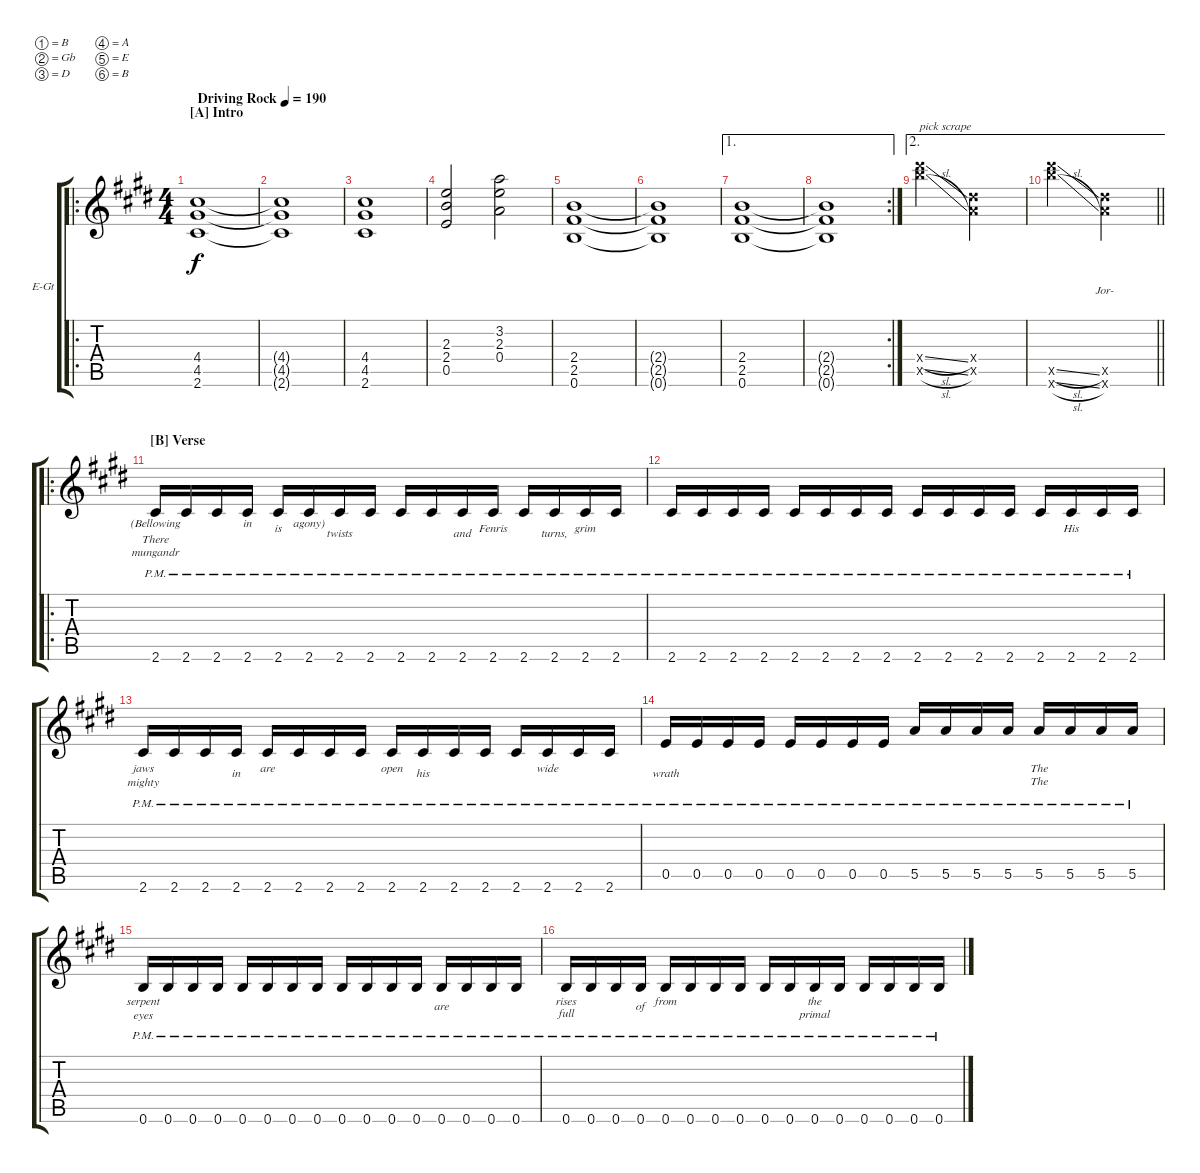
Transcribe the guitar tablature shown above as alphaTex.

\bracketExtendMode groupsimilarinstruments
\firstSystemTrackNameOrientation horizontal
\otherSystemsTrackNameOrientation horizontal
\track ("Rhythm" "E-Gt") {instrument distortionguitar}
\staff {score tabs}
\tuning (B3 Gb3 D3 A2 E2 B1)
\ro
\ts (4 4)
\beaming (8 2 2 2 2)
\section ("A" "Intro")
\tempo (190 "Driving Rock")
\clef g2
\ks c#minor
(4.4 4.5 2.6).1{ot 8vb lyrics (0 "") lyrics (1 "") lyrics (2 "") lyrics (3 "") lyrics (4 "") dy f instrument distortionguitar} |
(4.4{t} 4.5{t} 2.6{t}).1{ot 8vb lyrics (0 "") lyrics (1 "") lyrics (2 "") lyrics (3 "") lyrics (4 "")} |
(4.4 4.5 2.6).1{ot 8vb lyrics (0 "") lyrics (1 "") lyrics (2 "") lyrics (3 "") lyrics (4 "")} |
(2.3 2.4 0.5).2{ot 8vb lyrics (0 "") lyrics (1 "") lyrics (2 "") lyrics (3 "") lyrics (4 "")} (3.2 2.3 0.4).2{ot 8vb lyrics (0 "") lyrics (1 "") lyrics (2 "") lyrics (3 "") lyrics (4 "")} |
(2.4 2.5 0.6).1{ot 8vb lyrics (0 "") lyrics (1 "") lyrics (2 "") lyrics (3 "") lyrics (4 "")} |
(2.4{t} 2.5{t} 0.6{t}).1{ot 8vb lyrics (0 "") lyrics (1 "") lyrics (2 "") lyrics (3 "") lyrics (4 "")} |
\ae 1
(2.4 2.5 0.6).1{ot 8vb lyrics (0 "") lyrics (1 "") lyrics (2 "") lyrics (3 "") lyrics (4 "")} |
\ae 1
\rc 2
(2.4{t} 2.5{t} 0.6{t}).1{ot 8vb lyrics (0 "") lyrics (1 "") lyrics (2 "") lyrics (3 "") lyrics (4 "")} |
\ae 2
(18.4{sl x} 19.5{sl x}).2{ot 8vb txt "pick scrape" lyrics (0 "") lyrics (1 "") lyrics (2 "") lyrics (3 "") lyrics (4 "")} (6.4{x} 5.5{x}).2{ot 8vb lyrics (0 "") lyrics (1 "") lyrics (2 "") lyrics (3 "") lyrics (4 "")} |
\ae 2
\barLineRight lightlight
(23.5{sl x} 24.6{sl x}).2{ot 8vb lyrics (0 "") lyrics (1 "") lyrics (2 "") lyrics (3 "") lyrics (4 "")} (11.5{x} 10.6{x}).2{ot 8vb lyrics (0 "") lyrics (1 "") lyrics (2 "Jor-") lyrics (3 "") lyrics (4 "")} |
\ro
\section ("B" "Verse")
2.6{pm}.16{ot 8vb lyrics (0 "(Bellowing") lyrics (1 "There") lyrics (2 "mungandr") lyrics (3 "") lyrics (4 "")} 2.6{pm}.16{ot 8vb lyrics (0 "") lyrics (1 "") lyrics (2 "") lyrics (3 "") lyrics (4 "")} 2.6{pm}.16{ot 8vb lyrics (0 "") lyrics (1 "") lyrics (2 "") lyrics (3 "") lyrics (4 "")} 2.6{pm}.16{ot 8vb lyrics (0 "in") lyrics (1 "") lyrics (2 "") lyrics (3 "") lyrics (4 "")} 2.6{pm}.16{ot 8vb lyrics (0 "") lyrics (1 "is") lyrics (2 "") lyrics (3 "") lyrics (4 "")} 2.6{pm}.16{ot 8vb lyrics (0 "agony)") lyrics (1 "") lyrics (2 "") lyrics (3 "") lyrics (4 "")} 2.6{pm}.16{ot 8vb lyrics (0 "") lyrics (1 "") lyrics (2 "twists") lyrics (3 "") lyrics (4 "")} 2.6{pm}.16{ot 8vb lyrics (0 "") lyrics (1 "") lyrics (2 "") lyrics (3 "") lyrics (4 "")} 2.6{pm}.16{ot 8vb lyrics (0 "") lyrics (1 "") lyrics (2 "") lyrics (3 "") lyrics (4 "")} 2.6{pm}.16{ot 8vb lyrics (0 "") lyrics (1 "") lyrics (2 "") lyrics (3 "") lyrics (4 "")} 2.6{pm}.16{ot 8vb lyrics (0 "") lyrics (1 "") lyrics (2 "and") lyrics (3 "") lyrics (4 "")} 2.6{pm}.16{ot 8vb lyrics (0 "") lyrics (1 "Fenris") lyrics (2 "") lyrics (3 "") lyrics (4 "")} 2.6{pm}.16{ot 8vb lyrics (0 "") lyrics (1 "") lyrics (2 "") lyrics (3 "") lyrics (4 "")} 2.6{pm}.16{ot 8vb lyrics (0 "") lyrics (1 "") lyrics (2 "turns,") lyrics (3 "") lyrics (4 "")} 2.6{pm}.16{ot 8vb lyrics (0 "") lyrics (1 "grim") lyrics (2 "") lyrics (3 "") lyrics (4 "")} 2.6{pm}.16{ot 8vb lyrics (0 "") lyrics (1 "") lyrics (2 "") lyrics (3 "") lyrics (4 "")} |
2.6{pm}.16{ot 8vb lyrics (0 "") lyrics (1 "") lyrics (2 "") lyrics (3 "") lyrics (4 "")} 2.6{pm}.16{ot 8vb lyrics (0 "") lyrics (1 "") lyrics (2 "") lyrics (3 "") lyrics (4 "")} 2.6{pm}.16{ot 8vb lyrics (0 "") lyrics (1 "") lyrics (2 "") lyrics (3 "") lyrics (4 "")} 2.6{pm}.16{ot 8vb lyrics (0 "") lyrics (1 "") lyrics (2 "") lyrics (3 "") lyrics (4 "")} 2.6{pm}.16{ot 8vb lyrics (0 "") lyrics (1 "") lyrics (2 "") lyrics (3 "") lyrics (4 "")} 2.6{pm}.16{ot 8vb lyrics (0 "") lyrics (1 "") lyrics (2 "") lyrics (3 "") lyrics (4 "")} 2.6{pm}.16{ot 8vb lyrics (0 "") lyrics (1 "") lyrics (2 "") lyrics (3 "") lyrics (4 "")} 2.6{pm}.16{ot 8vb lyrics (0 "") lyrics (1 "") lyrics (2 "") lyrics (3 "") lyrics (4 "")} 2.6{pm}.16{ot 8vb lyrics (0 "") lyrics (1 "") lyrics (2 "") lyrics (3 "") lyrics (4 "")} 2.6{pm}.16{ot 8vb lyrics (0 "") lyrics (1 "") lyrics (2 "") lyrics (3 "") lyrics (4 "")} 2.6{pm}.16{ot 8vb lyrics (0 "") lyrics (1 "") lyrics (2 "") lyrics (3 "") lyrics (4 "")} 2.6{pm}.16{ot 8vb lyrics (0 "") lyrics (1 "") lyrics (2 "") lyrics (3 "") lyrics (4 "")} 2.6{pm}.16{ot 8vb lyrics (0 "") lyrics (1 "") lyrics (2 "") lyrics (3 "") lyrics (4 "")} 2.6{pm}.16{ot 8vb lyrics (0 "") lyrics (1 "His") lyrics (2 "") lyrics (3 "") lyrics (4 "")} 2.6{pm}.16{ot 8vb lyrics (0 "") lyrics (1 "") lyrics (2 "") lyrics (3 "") lyrics (4 "")} 2.6{pm}.16{ot 8vb lyrics (0 "") lyrics (1 "") lyrics (2 "") lyrics (3 "") lyrics (4 "")} |
2.6{pm}.16{ot 8vb lyrics (0 "") lyrics (1 "jaws") lyrics (2 "mighty") lyrics (3 "") lyrics (4 "")} 2.6{pm}.16{ot 8vb lyrics (0 "") lyrics (1 "") lyrics (2 "") lyrics (3 "") lyrics (4 "")} 2.6{pm}.16{ot 8vb lyrics (0 "") lyrics (1 "") lyrics (2 "") lyrics (3 "") lyrics (4 "")} 2.6{pm}.16{ot 8vb lyrics (0 "") lyrics (1 "") lyrics (2 "in") lyrics (3 "") lyrics (4 "")} 2.6{pm}.16{ot 8vb lyrics (0 "") lyrics (1 "are") lyrics (2 "") lyrics (3 "") lyrics (4 "")} 2.6{pm}.16{ot 8vb lyrics (0 "") lyrics (1 "") lyrics (2 "") lyrics (3 "") lyrics (4 "")} 2.6{pm}.16{ot 8vb lyrics (0 "") lyrics (1 "") lyrics (2 "") lyrics (3 "") lyrics (4 "")} 2.6{pm}.16{ot 8vb lyrics (0 "") lyrics (1 "") lyrics (2 "") lyrics (3 "") lyrics (4 "")} 2.6{pm}.16{ot 8vb lyrics (0 "") lyrics (1 "open") lyrics (2 "") lyrics (3 "") lyrics (4 "")} 2.6{pm}.16{ot 8vb lyrics (0 "") lyrics (1 "") lyrics (2 "his") lyrics (3 "") lyrics (4 "")} 2.6{pm}.16{ot 8vb lyrics (0 "") lyrics (1 "") lyrics (2 "") lyrics (3 "") lyrics (4 "")} 2.6{pm}.16{ot 8vb lyrics (0 "") lyrics (1 "") lyrics (2 "") lyrics (3 "") lyrics (4 "")} 2.6{pm}.16{ot 8vb lyrics (0 "") lyrics (1 "") lyrics (2 "") lyrics (3 "") lyrics (4 "")} 2.6{pm}.16{ot 8vb lyrics (0 "") lyrics (1 "wide") lyrics (2 "") lyrics (3 "") lyrics (4 "")} 2.6{pm}.16{ot 8vb lyrics (0 "") lyrics (1 "") lyrics (2 "") lyrics (3 "") lyrics (4 "")} 2.6{pm}.16{ot 8vb lyrics (0 "") lyrics (1 "") lyrics (2 "") lyrics (3 "") lyrics (4 "")} |
0.5{pm}.16{ot 8vb lyrics (0 "") lyrics (1 "") lyrics (2 "wrath") lyrics (3 "") lyrics (4 "")} 0.5{pm}.16{ot 8vb lyrics (0 "") lyrics (1 "") lyrics (2 "") lyrics (3 "") lyrics (4 "")} 0.5{pm}.16{ot 8vb lyrics (0 "") lyrics (1 "") lyrics (2 "") lyrics (3 "") lyrics (4 "")} 0.5{pm}.16{ot 8vb lyrics (0 "") lyrics (1 "") lyrics (2 "") lyrics (3 "") lyrics (4 "")} 0.5{pm}.16{ot 8vb lyrics (0 "") lyrics (1 "") lyrics (2 "") lyrics (3 "") lyrics (4 "")} 0.5{pm}.16{ot 8vb lyrics (0 "") lyrics (1 "") lyrics (2 "") lyrics (3 "") lyrics (4 "")} 0.5{pm}.16{ot 8vb lyrics (0 "") lyrics (1 "") lyrics (2 "") lyrics (3 "") lyrics (4 "")} 0.5{pm}.16{ot 8vb lyrics (0 "") lyrics (1 "") lyrics (2 "") lyrics (3 "") lyrics (4 "")} 5.5{pm}.16{ot 8vb lyrics (0 "") lyrics (1 "") lyrics (2 "") lyrics (3 "") lyrics (4 "")} 5.5{pm}.16{ot 8vb lyrics (0 "") lyrics (1 "") lyrics (2 "") lyrics (3 "") lyrics (4 "")} 5.5{pm}.16{ot 8vb lyrics (0 "") lyrics (1 "") lyrics (2 "") lyrics (3 "") lyrics (4 "")} 5.5{pm}.16{ot 8vb lyrics (0 "") lyrics (1 "") lyrics (2 "") lyrics (3 "") lyrics (4 "")} 5.5{pm}.16{ot 8vb lyrics (0 "") lyrics (1 "The") lyrics (2 "The") lyrics (3 "") lyrics (4 "")} 5.5{pm}.16{ot 8vb lyrics (0 "") lyrics (1 "") lyrics (2 "") lyrics (3 "") lyrics (4 "")} 5.5{pm}.16{ot 8vb lyrics (0 "") lyrics (1 "") lyrics (2 "") lyrics (3 "") lyrics (4 "")} 5.5{pm}.16{ot 8vb lyrics (0 "") lyrics (1 "") lyrics (2 "") lyrics (3 "") lyrics (4 "")} |
0.6{pm}.16{ot 8vb lyrics (0 "") lyrics (1 "serpent") lyrics (2 "eyes") lyrics (3 "") lyrics (4 "")} 0.6{pm}.16{ot 8vb lyrics (0 "") lyrics (1 "") lyrics (2 "") lyrics (3 "") lyrics (4 "")} 0.6{pm}.16{ot 8vb lyrics (0 "") lyrics (1 "") lyrics (2 "") lyrics (3 "") lyrics (4 "")} 0.6{pm}.16{ot 8vb lyrics (0 "") lyrics (1 "") lyrics (2 "") lyrics (3 "") lyrics (4 "")} 0.6{pm}.16{ot 8vb lyrics (0 "") lyrics (1 "") lyrics (2 "") lyrics (3 "") lyrics (4 "")} 0.6{pm}.16{ot 8vb lyrics (0 "") lyrics (1 "") lyrics (2 "") lyrics (3 "") lyrics (4 "")} 0.6{pm}.16{ot 8vb lyrics (0 "") lyrics (1 "") lyrics (2 "") lyrics (3 "") lyrics (4 "")} 0.6{pm}.16{ot 8vb lyrics (0 "") lyrics (1 "") lyrics (2 "") lyrics (3 "") lyrics (4 "")} 0.6{pm}.16{ot 8vb lyrics (0 "") lyrics (1 "") lyrics (2 "") lyrics (3 "") lyrics (4 "")} 0.6{pm}.16{ot 8vb lyrics (0 "") lyrics (1 "") lyrics (2 "") lyrics (3 "") lyrics (4 "")} 0.6{pm}.16{ot 8vb lyrics (0 "") lyrics (1 "") lyrics (2 "") lyrics (3 "") lyrics (4 "")} 0.6{pm}.16{ot 8vb lyrics (0 "") lyrics (1 "") lyrics (2 "") lyrics (3 "") lyrics (4 "")} 0.6{pm}.16{ot 8vb lyrics (0 "") lyrics (1 "") lyrics (2 "are") lyrics (3 "") lyrics (4 "")} 0.6{pm}.16{ot 8vb lyrics (0 "") lyrics (1 "") lyrics (2 "") lyrics (3 "") lyrics (4 "")} 0.6{pm}.16{ot 8vb lyrics (0 "") lyrics (1 "") lyrics (2 "") lyrics (3 "") lyrics (4 "")} 0.6{pm}.16{ot 8vb lyrics (0 "") lyrics (1 "") lyrics (2 "") lyrics (3 "") lyrics (4 "")} |
0.6{pm}.16{ot 8vb lyrics (0 "") lyrics (1 "rises") lyrics (2 "full") lyrics (3 "") lyrics (4 "")} 0.6{pm}.16{ot 8vb lyrics (0 "") lyrics (1 "") lyrics (2 "") lyrics (3 "") lyrics (4 "")} 0.6{pm}.16{ot 8vb lyrics (0 "") lyrics (1 "") lyrics (2 "") lyrics (3 "") lyrics (4 "")} 0.6{pm}.16{ot 8vb lyrics (0 "") lyrics (1 "") lyrics (2 "of") lyrics (3 "") lyrics (4 "")} 0.6{pm}.16{ot 8vb lyrics (0 "") lyrics (1 "from") lyrics (2 "") lyrics (3 "") lyrics (4 "")} 0.6{pm}.16{ot 8vb lyrics (0 "") lyrics (1 "") lyrics (2 "") lyrics (3 "") lyrics (4 "")} 0.6{pm}.16{ot 8vb lyrics (0 "") lyrics (1 "") lyrics (2 "") lyrics (3 "") lyrics (4 "")} 0.6{pm}.16{ot 8vb lyrics (0 "") lyrics (1 "") lyrics (2 "") lyrics (3 "") lyrics (4 "")} 0.6{pm}.16{ot 8vb lyrics (0 "") lyrics (1 "") lyrics (2 "") lyrics (3 "") lyrics (4 "")} 0.6{pm}.16{ot 8vb lyrics (0 "") lyrics (1 "") lyrics (2 "") lyrics (3 "") lyrics (4 "")} 0.6{pm}.16{ot 8vb lyrics (0 "") lyrics (1 "the") lyrics (2 "primal") lyrics (3 "") lyrics (4 "")} 0.6{pm}.16{ot 8vb lyrics (0 "") lyrics (1 "") lyrics (2 "") lyrics (3 "") lyrics (4 "")} 0.6{pm}.16{ot 8vb lyrics (0 "") lyrics (1 "") lyrics (2 "") lyrics (3 "") lyrics (4 "")} 0.6{pm}.16{ot 8vb lyrics (0 "") lyrics (1 "") lyrics (2 "") lyrics (3 "") lyrics (4 "")} 0.6{pm}.16{ot 8vb lyrics (0 "") lyrics (1 "") lyrics (2 "") lyrics (3 "") lyrics (4 "")} 0.6{pm}.16{ot 8vb lyrics (0 "") lyrics (1 "") lyrics (2 "") lyrics (3 "") lyrics (4 "")}
